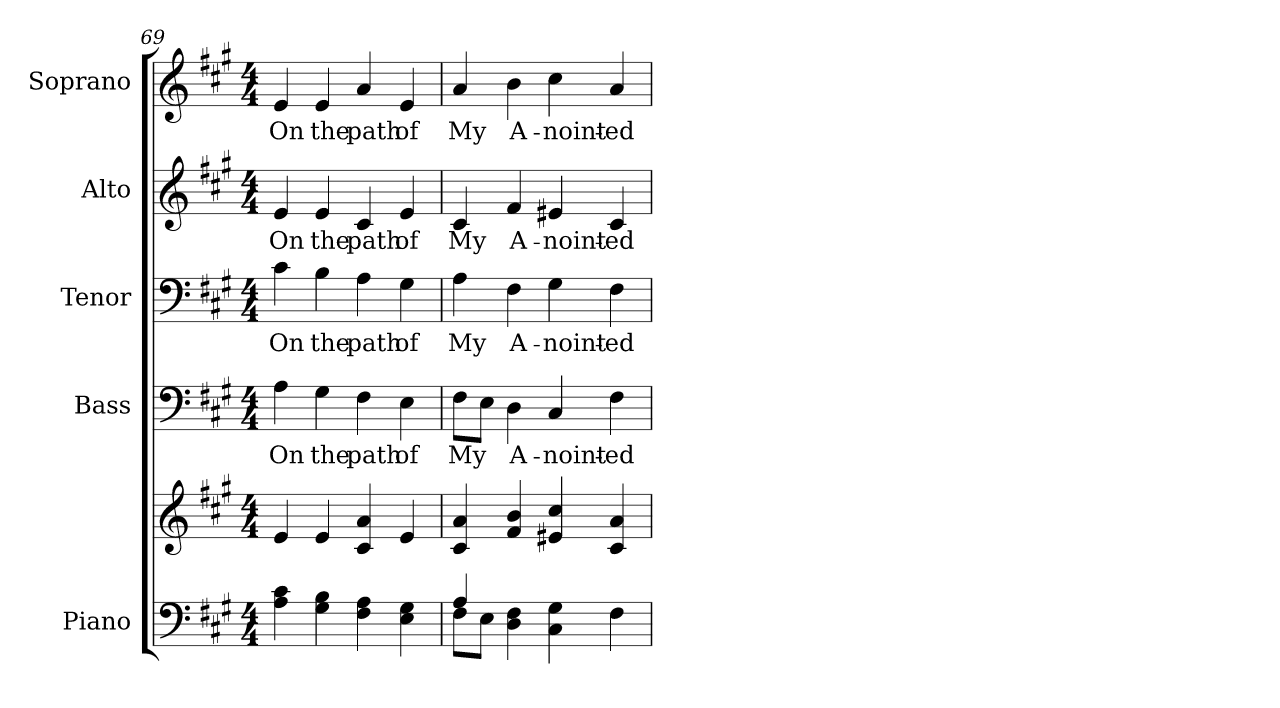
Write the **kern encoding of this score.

**kern	**kern	**kern	**text	**kern	**text	**kern	**text	**kern	**text
*part5	*part5	*part4	*part4	*part3	*part3	*part2	*part2	*part1	*part1
*staff6	*staff5	*staff4	*staff4	*staff3	*staff3	*staff2	*staff2	*staff1	*staff1
*I"Piano	*	*I"Bass	*	*I"Tenor	*	*I"Alto	*	*I"Soprano	*
*I'Pno.	*	*I'B.	*	*I'T.	*	*I'A.	*	*I'S.	*
!!LO:PB:g=z
*clefF4	*clefG2	*clefF4	*	*clefF4	*	*clefG2	*	*clefG2	*
*k[f#c#g#]	*k[f#c#g#]	*k[f#c#g#]	*	*k[f#c#g#]	*	*k[f#c#g#]	*	*k[f#c#g#]	*
*A:	*A:	*A:	*	*A:	*	*A:	*	*A:	*
*M4/4	*M4/4	*M4/4	*	*M4/4	*	*M4/4	*	*M4/4	*
=69	=69	=69	=69	=69	=69	=69	=69	=69	=69
!	!	!	!LO:LY:b:color=#000000	!	!	!	!	!	!
!	!	!	!	!	!LO:LY:b:color=#000000	!	!	!	!
!	!	!	!	!	!	!	!LO:LY:b:color=#000000	!	!
!	!	!	!	!	!	!	!	!	!LO:LY:b:color=#000000
4Ai\ 4c#i	4ei/	4Ai\	On	4c#i\	On	4ei/	On	4ei/	On
!	!	!	!LO:LY:b:color=#000000	!	!	!	!	!	!
!	!	!	!	!	!LO:LY:b:color=#000000	!	!	!	!
!	!	!	!	!	!	!	!LO:LY:b:color=#000000	!	!
!	!	!	!	!	!	!	!	!	!LO:LY:b:color=#000000
4G#i\ 4Bi	4ei/	4G#i\	the	4Bi\	the	4ei/	the	4ei/	the
!	!	!	!LO:LY:b:color=#000000	!	!	!	!	!	!
!	!	!	!	!	!LO:LY:b:color=#000000	!	!	!	!
!	!	!	!	!	!	!	!LO:LY:b:color=#000000	!	!
!	!	!	!	!	!	!	!	!	!LO:LY:b:color=#000000
4F#i\ 4Ai	4c#i/ 4ai	4F#i\	path	4Ai\	path	4c#i/	path	4ai/	path
!	!	!	!LO:LY:b:color=#000000	!	!	!	!	!	!
!	!	!	!	!	!LO:LY:b:color=#000000	!	!	!	!
!	!	!	!	!	!	!	!LO:LY:b:color=#000000	!	!
!	!	!	!	!	!	!	!	!	!LO:LY:b:color=#000000
4Ei\ 4G#i	4ei/	4Ei\	of	4G#i\	of	4ei/	of	4ei/	of
=70	=70	=70	=70	=70	=70	=70	=70	=70	=70
*^	*	*	*	*	*	*	*	*	*
!	!	!	!	!LO:LY:b:color=#000000	!	!	!	!	!	!
!	!	!	!	!	!	!LO:LY:b:color=#000000	!	!	!	!
!	!	!	!	!	!	!	!	!LO:LY:b:color=#000000	!	!
!	!	!	!	!	!	!	!	!	!	!LO:LY:b:color=#000000
4Ai/	8F#i\L	4c#i/ 4ai	8F#i\L	My	4Ai\	My	4c#i/	My	4ai/	My
.	8Ei\J	.	8Ei\J	.	.	.	.	.	.	.
!	!	!	!	!LO:LY:b:color=#000000	!	!	!	!	!	!
!	!	!	!	!	!	!LO:LY:b:color=#000000	!	!	!	!
!	!	!	!	!	!	!	!	!LO:LY:b:color=#000000	!	!
!	!	!	!	!	!	!	!	!	!	!LO:LY:b:color=#000000
4Di\ 4F#i	4ryy	4f#i/ 4bi	4Di\	A-	4F#i\	A-	4f#i/	A-	4bi\	A-
!	!	!	!	!LO:LY:b:color=#000000	!	!	!	!	!	!
!	!	!	!	!	!	!LO:LY:b:color=#000000	!	!	!	!
!	!	!	!	!	!	!	!	!LO:LY:b:color=#000000	!	!
!	!	!	!	!	!	!	!	!	!	!LO:LY:b:color=#000000
4C#i\ 4G#i	2ryy	4e#Xi/ 4cc#i	4C#i/	-noint-	4G#i\	-noint-	4e#Xi/	-noint-	4cc#i\	-noint-
!	!	!	!	!LO:LY:b:color=#000000	!	!	!	!	!	!
!	!	!	!	!	!	!LO:LY:b:color=#000000	!	!	!	!
!	!	!	!	!	!	!	!	!LO:LY:b:color=#000000	!	!
!	!	!	!	!	!	!	!	!	!	!LO:LY:b:color=#000000
4F#i\	.	4c#i/ 4ai	4F#i\	-ed	4F#i\	-ed	4c#i/	-ed	4ai/	-ed
*v	*v	*	*	*	*	*	*	*	*	*
=	=	=	=	=	=	=	=	=	=
*-	*-	*-	*-	*-	*-	*-	*-	*-	*-
